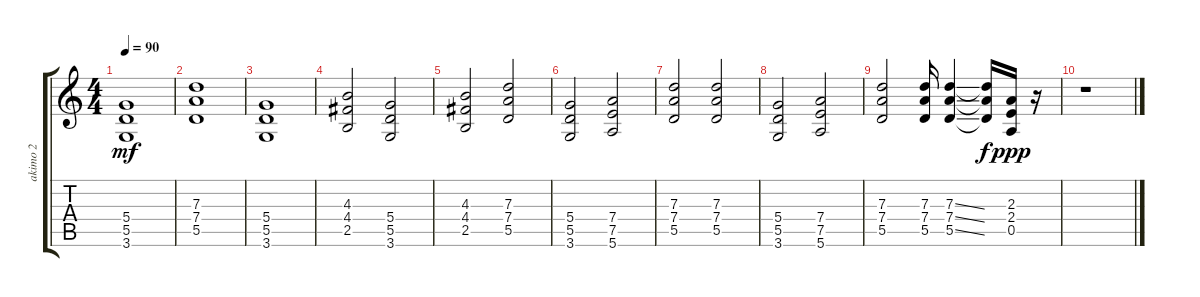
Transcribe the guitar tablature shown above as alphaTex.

\track ("akimo 2" "akimo 2") {instrument distortionguitar}
\staff {score tabs}
\tuning (E4 B3 G3 D3 A2 E2) {hide}
\ts (4 4)
\tempo 90
\clef g2
\ks c
(5.4 5.5 3.6).1{dy mf} |
(7.3 7.4 5.5).1 |
(5.4 5.5 3.6).1 |
(4.3 4.4 2.5).2 (5.4 5.5 3.6).2 |
(4.3 4.4 2.5).2 (7.3 7.4 5.5).2 |
(5.4 5.5 3.6).2 (7.4 7.5 5.6).2 |
(7.3 7.4 5.5).2 (7.3 7.4 5.5).2 |
(5.4 5.5 3.6).2 (7.4 7.5 5.6).2 |
(7.3 7.4 5.5).2 (7.3 7.4 5.5).16 (7.3{ss} 7.4{ss} 5.5{ss}).4 (7.3{t} 7.4{t} 5.5{t}).16{dy f} (2.3 2.4 0.5).16{dy ppp} r.16 |
r.1
